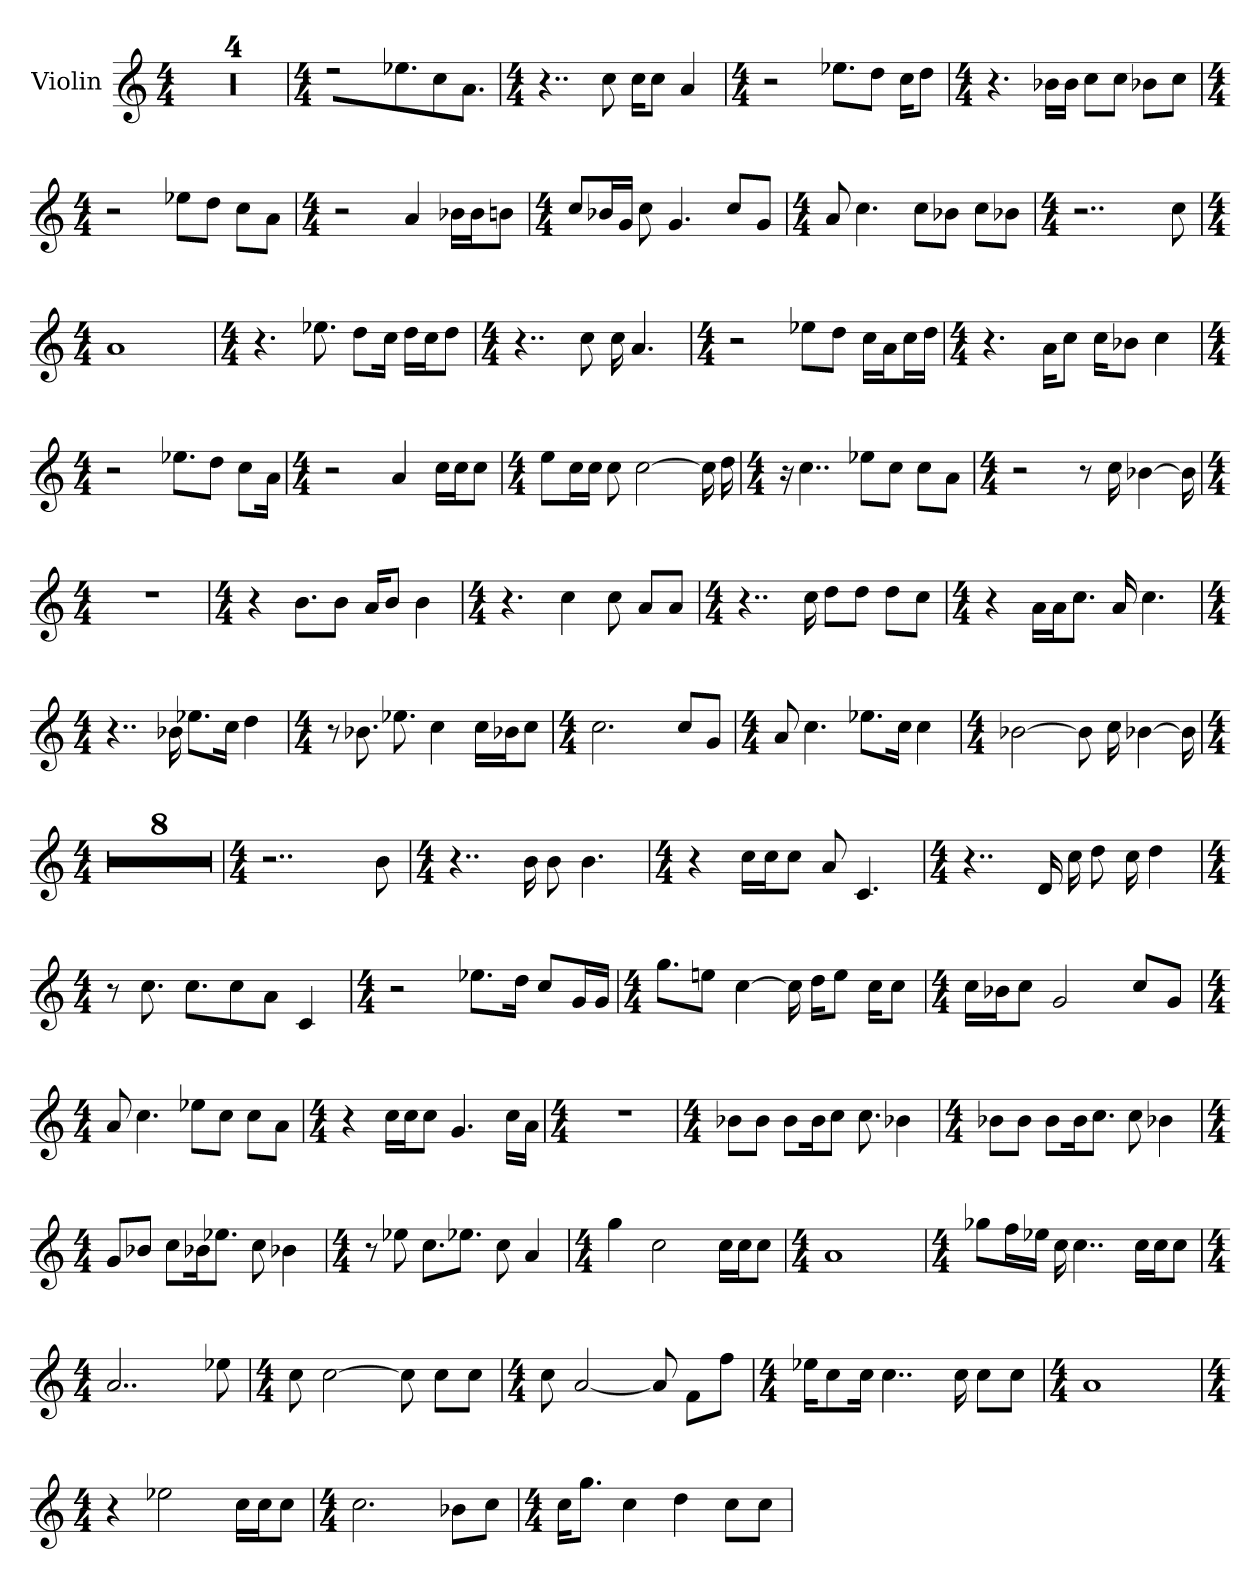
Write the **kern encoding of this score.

**kern
*part1
*staff1
*I"Violin
*I'Vln
*M4/4
=
1r
=
*M4/4
1r
=
*M4/4
1r
=
*M4/4
1r
=
*M4/4
2r
8.ee-XL
8ccJ
8.aJ
=
*M4/4
4..r
8cc
16ccKL
8ccJ
4a
=
*M4/4
2r
8.ee-XL
8ddJ
16ccKL
8ddJ
=
*M4/4
4.r
16b-XLL
16b-JJ
8ccL
8ccJ
8b-XL
8ccJ
=
*M4/4
2r
8ee-XL
8ddJ
8ccL
8aJ
=
*M4/4
2r
4a
16b-XLL
16b-J
8bnJ
=
*M4/4
8ccL
16b-XL
16gJJ
8cc
4.g
8ccL
8gJ
=
*M4/4
8a
4.cc
8ccL
8b-XJ
8ccL
8b-XJ
=
*M4/4
2..r
8cc
=
*M4/4
1a
=
*M4/4
4.r
8.ee-X
8ddL
16ccJk
16ddLL
16ccJ
8ddJ
=
*M4/4
4..r
8cc
16cc
4.a
=
*M4/4
2r
8ee-XL
8ddJ
16ccLL
16aJ
16ccL
16ddJJ
=
*M4/4
4.r
16aKL
8ccJ
16ccKL
8b-XJ
4cc
=
*M4/4
2r
8.ee-XL
8ddJ
8ccL
16aJk
=
*M4/4
2r
4a
16ccLL
16ccJ
8ccJ
=
*M4/4
8eeL
16ccL
16ccJJ
8cc
[2cc
16cc]
16dd
=
*M4/4
16r
4..cc
8ee-XL
8ccJ
8ccL
8aJ
=
*M4/4
2r
8r
16cc
[4b-X
16b-]
=
*M4/4
1r
=
*M4/4
4r
8.bL
8bJ
16aKL
8bJ
4b
=
*M4/4
4.r
4cc
8cc
8aL
8aJ
=
*M4/4
4..r
16cc
8ddL
8ddJ
8ddL
8ccJ
=
*M4/4
4r
16aLL
16aJ
8.ccJ
16a
4.cc
=
*M4/4
4..r
16b-X
8.ee-XL
16ccJk
4dd
=
*M4/4
8r
8.b-X
8.ee-X
4cc
16ccLL
16b-XJ
8ccJ
=
*M4/4
2.cc
8ccL
8gJ
=
*M4/4
8a
4.cc
8.ee-XL
16ccJk
4cc
=
*M4/4
[2b-X
8b-]
16cc
[4b-X
16b-]
=
*M4/4
1r
=
*M4/4
1r
=
*M4/4
1r
=
*M4/4
1r
=
*M4/4
1r
=
*M4/4
1r
=
*M4/4
1r
=
*M4/4
1r
=
*M4/4
2..r
8b
=
*M4/4
4..r
16b
8b
4.b
=
*M4/4
4r
16ccLL
16ccJ
8ccJ
8a
4.c
=
*M4/4
4..r
16d
16ccLL
8dd
16ccJk
4dd
=
*M4/4
8r
8.cc
8.ccL
8cc
8aJ
4c
=
*M4/4
2r
8.ee-XL
16ddJk
8ccL
16gL
16gJJ
=
*M4/4
8.ggL
8eenJ
[4cc
16cc]
16ddKL
8eeJ
16ccKL
8ccJ
=
*M4/4
16ccLL
16b-XJ
8ccJ
2g
8ccL
8gJ
=
*M4/4
8a
4.cc
8ee-XL
8ccJ
8ccL
8aJ
=
*M4/4
4r
16ccLL
16ccJ
8ccJ
4.g
16ccLL
16aJJ
=
*M4/4
1r
=
*M4/4
8b-XL
8b-J
8b-L
16b-K
8ccJ
8.cc
4b-X
=
*M4/4
8b-XL
8b-J
8b-L
16b-K
8.ccJ
8cc
4b-X
=
*M4/4
8gL
8b-XJ
8ccL
16b-XK
8.ee-XJ
8cc
4b-X
=
*M4/4
8r
8ee-X
8.ccL
8.ee-XJ
8cc
4a
=
*M4/4
4gg
2cc
16ccLL
16ccJ
8ccJ
=
*M4/4
1a
=
*M4/4
8gg-XL
16ffL
16ee-XJJ
16cc
4..cc
16ccLL
16ccJ
8ccJ
=
*M4/4
2..a
8ee-X
=
*M4/4
8cc
[2cc
8cc]
8ccL
8ccJ
=
*M4/4
8cc
[2a
8a]
8fL
8ffJ
=
*M4/4
16ee-XKL
8cc
16ccJk
4..cc
16cc
8ccL
8ccJ
=
*M4/4
1a
=
*M4/4
4r
2ee-X
16ccLL
16ccJ
8ccJ
=
*M4/4
2.cc
8b-XL
8ccJ
=
*M4/4
16ccKL
8.ggJ
4cc
4dd
8ccL
8ccJ
=
*-
